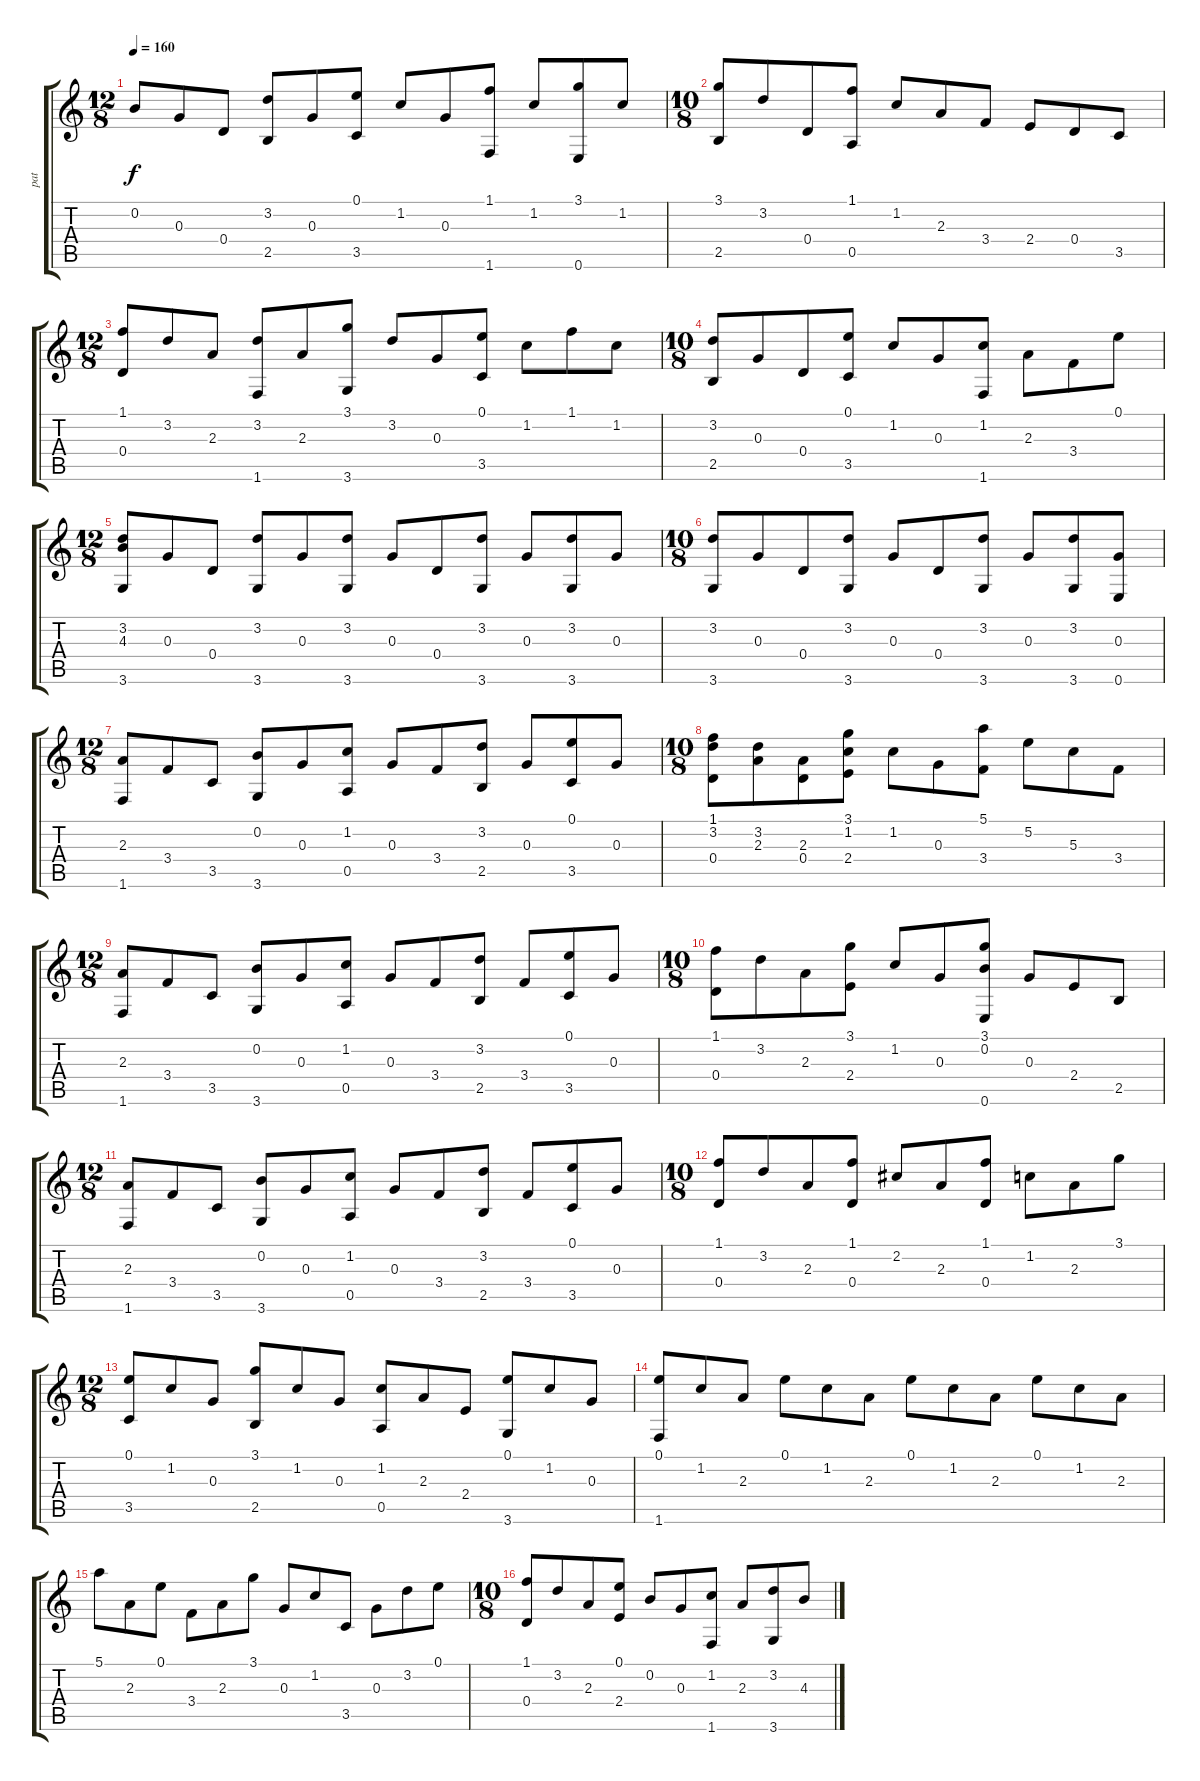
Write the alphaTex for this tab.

\track ("pat" "pat") {instrument acousticguitarsteel}
\staff {score tabs}
\tuning (E4 B3 G3 D3 A2 E2) {hide}
\ts (12 8)
\tempo 160
\clef g2
\ks c
0.2.8{dy f} 0.3.8 0.4.8 (3.2 2.5).8 0.3.8 (0.1 3.5).8 1.2.8 0.3.8 (1.1 1.6).8 1.2.8 (3.1 0.6).8 1.2.8 |
\ts (10 8)
(3.1 2.5).8 3.2.8 0.4.8 (1.1 0.5).8 1.2.8 2.3.8 3.4.8 2.4.8 0.4.8 3.5.8 |
\ts (12 8)
(1.1 0.4).8 3.2.8 2.3.8 (3.2 1.6).8 2.3.8 (3.1 3.6).8 3.2.8 0.3.8 (0.1 3.5).8 1.2.8 1.1.8 1.2.8 |
\ts (10 8)
(3.2 2.5).8 0.3.8 0.4.8 (0.1 3.5).8 1.2.8 0.3.8 (1.2 1.6).8 2.3.8 3.4.8 0.1.8 |
\ts (12 8)
(3.2 4.3 3.6).8 0.3.8 0.4.8 (3.2 3.6).8 0.3.8 (3.2 3.6).8 0.3.8 0.4.8 (3.2 3.6).8 0.3.8 (3.2 3.6).8 0.3.8 |
\ts (10 8)
(3.2 3.6).8 0.3.8 0.4.8 (3.2 3.6).8 0.3.8 0.4.8 (3.2 3.6).8 0.3.8 (3.2 3.6).8 (0.3 0.6).8 |
\ts (12 8)
(2.3 1.6).8 3.4.8 3.5.8 (0.2 3.6).8 0.3.8 (1.2 0.5).8 0.3.8 3.4.8 (3.2 2.5).8 0.3.8 (0.1 3.5).8 0.3.8 |
\ts (10 8)
(1.1 3.2 0.4).8 (3.2 2.3).8 (2.3 0.4).8 (3.1 1.2 2.4).8 1.2.8 0.3.8 (5.1 3.4).8 5.2.8 5.3.8 3.4.8 |
\ts (12 8)
(2.3 1.6).8 3.4.8 3.5.8 (0.2 3.6).8 0.3.8 (1.2 0.5).8 0.3.8 3.4.8 (3.2 2.5).8 3.4.8 (0.1 3.5).8 0.3.8 |
\ts (10 8)
(1.1 0.4).8 3.2.8 2.3.8 (3.1 2.4).8 1.2.8 0.3.8 (3.1 0.2 0.6).8 0.3.8 2.4.8 2.5.8 |
\ts (12 8)
(2.3 1.6).8 3.4.8 3.5.8 (0.2 3.6).8 0.3.8 (1.2 0.5).8 0.3.8 3.4.8 (3.2 2.5).8 3.4.8 (0.1 3.5).8 0.3.8 |
\ts (10 8)
(1.1 0.4).8 3.2.8 2.3.8 (1.1 0.4).8 2.2.8 2.3.8 (1.1 0.4).8 1.2.8 2.3.8 3.1.8 |
\ts (12 8)
(0.1 3.5).8 1.2.8 0.3.8 (3.1 2.5).8 1.2.8 0.3.8 (1.2 0.5).8 2.3.8 2.4.8 (0.1 3.6).8 1.2.8 0.3.8 |
(0.1 1.6).8 1.2.8 2.3.8 0.1.8 1.2.8 2.3.8 0.1.8 1.2.8 2.3.8 0.1.8 1.2.8 2.3.8 |
5.1.8 2.3.8 0.1.8 3.4.8 2.3.8 3.1.8 0.3.8 1.2.8 3.5.8 0.3.8 3.2.8 0.1.8 |
\ts (10 8)
(1.1 0.4).8 3.2.8 2.3.8 (0.1 2.4).8 0.2.8 0.3.8 (1.2 1.6).8 2.3.8 (3.2 3.6).8 4.3.8
